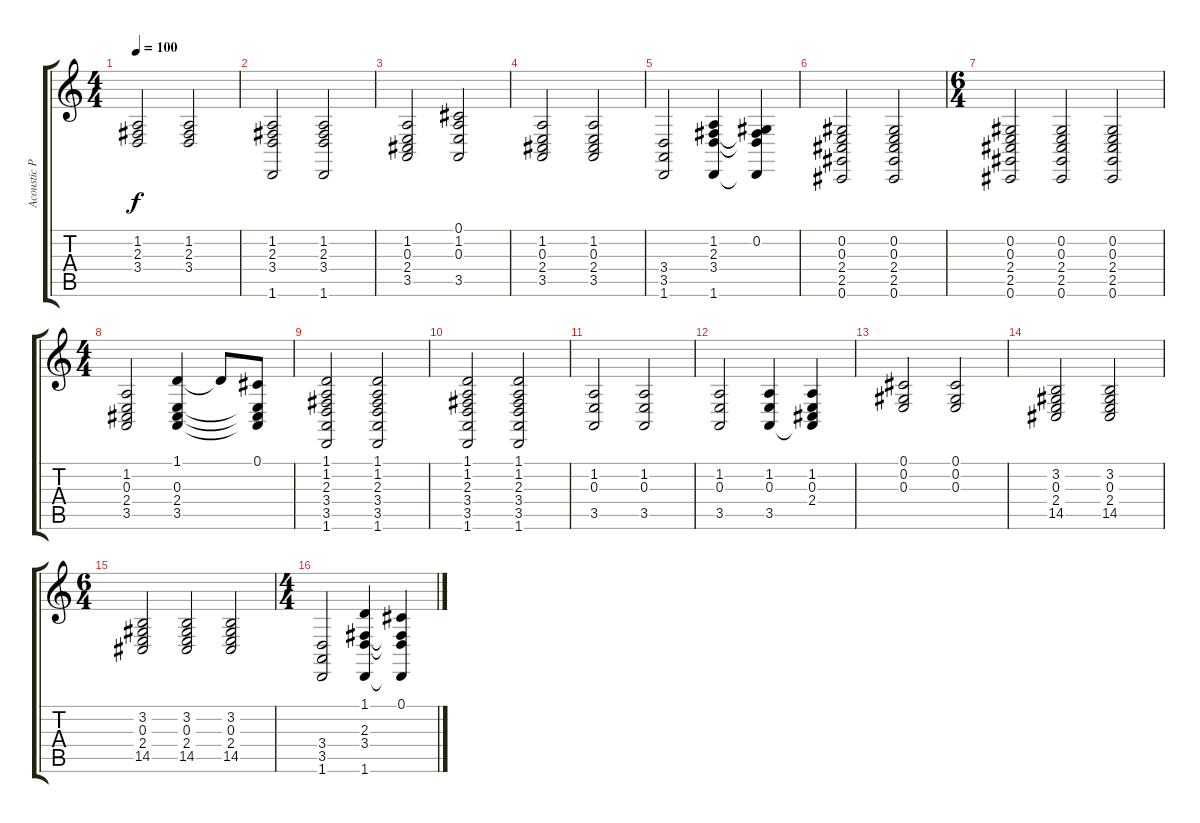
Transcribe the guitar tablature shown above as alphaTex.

\track ("Acoustic Piano" "Acoustic P") {instrument acousticgrandpiano}
\staff {score tabs}
\tuning (Db4 Ab3 E3 B2 Gb2 Db2) {hide}
\ts (4 4)
\tempo 100
\clef g2
\ks c
(1.2 2.3 3.4).2{dy f} (1.2 2.3 3.4).2 |
(1.2 2.3 3.4 1.6).2 (1.2 2.3 3.4 1.6).2 |
(1.2 0.3 2.4 3.5).2 (0.1 1.2 0.3 3.5).2 |
(1.2 0.3 2.4 3.5).2 (1.2 0.3 2.4 3.5).2 |
(3.4 3.5 1.6).2 (1.2 2.3 3.4 1.6).4 (0.2 2.3{t} 3.4{t} 1.6{t}).4 |
(0.2 0.3 2.4 2.5 0.6).2 (0.2 0.3 2.4 2.5 0.6).2 |
\ts (6 4)
(0.2 0.3 2.4 2.5 0.6).2 (0.2 0.3 2.4 2.5 0.6).2 (0.2 0.3 2.4 2.5 0.6).2 |
\ts (4 4)
(1.2 0.3 2.4 3.5).2 (1.1 0.3 2.4 3.5).4 1.1{t}.8 (0.1 0.3{t} 2.4{t} 3.5{t}).8 |
(1.1 1.2 2.3 3.4 3.5 1.6).2 (1.1 1.2 2.3 3.4 3.5 1.6).2 |
(1.1 1.2 2.3 3.4 3.5 1.6).2 (1.1 1.2 2.3 3.4 3.5 1.6).2 |
(1.2 0.3 3.5).2 (1.2 0.3 3.5).2 |
(1.2 0.3 3.5).2 (1.2 0.3 3.5).4 (1.2 0.3 2.4 3.5{t}).4 |
(0.1 0.2 0.3).2 (0.1 0.2 0.3).2 |
(3.2 0.3 2.4 14.5).2 (3.2 0.3 2.4 14.5).2 |
\ts (6 4)
(3.2 0.3 2.4 14.5).2 (3.2 0.3 2.4 14.5).2 (3.2 0.3 2.4 14.5).2 |
\ts (4 4)
(3.4 3.5 1.6).2 (1.1 2.3 3.4 1.6).4 (0.1 2.3{t} 3.4{t} 1.6{t}).4
